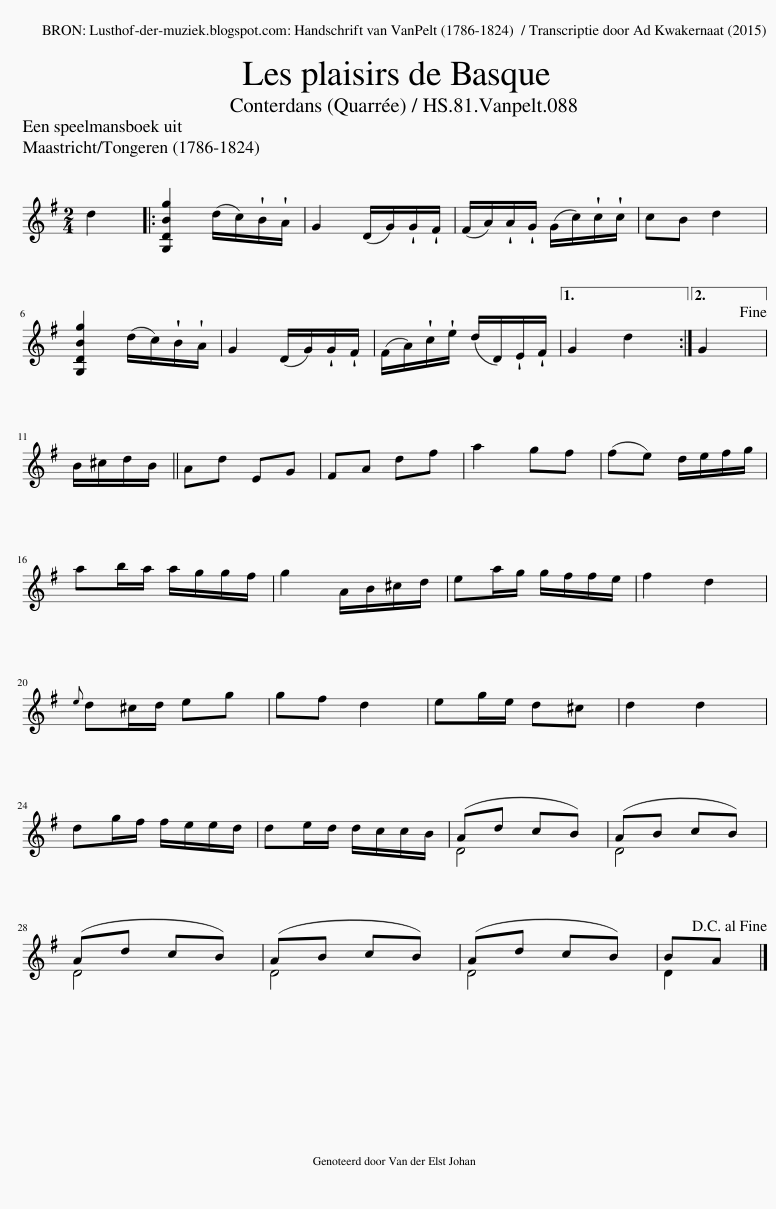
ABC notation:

X:1
%%score ( 1 2 )
L:1/8
Q:1/4=108
M:2/4
I:linebreak $
K:G
V:1 treble
V:2 treble
V:1
 d2 |: [G,DBg]2 (d/c/)!wedge!B/!wedge!A/ | G2 (D/G/)!wedge!G/!wedge!F/ | (F/A/)!wedge!A/!wedge!G/ (G/c/)!wedge!c/!wedge!c/ | cB d2 |$ %5
 [G,DBg]2 (d/c/)!wedge!B/!wedge!A/ | G2 (D/G/)!wedge!G/!wedge!F/ | (F/A/)!wedge!c/!wedge!e/ (d/D/)!wedge!E/!wedge!F/ |1 G2 d2 :|2 G2!fine! ||$ %10
 B/^c/d/B/ || Ad EG | FA df | a2 gf | (fe) d/e/f/g/ |$ %15
 ab/a/ a/g/g/f/ | g2 A/B/^c/d/ | ea/g/ g/f/f/e/ | f2 d2 |${e} d^c/d/ eg | %20
 gf d2 | eg/e/ d^c | d2 d2 |$ dg/f/ f/e/e/d/ | de/d/ d/c/c/B/ | %25
 (Ad cB) | (AB cB) |$ (Ad cB) | (AB cB) | (Ad cB) | %30
 BA!D.C.! |] %31
V:2
 x2 |: x4 | x4 | x4 | x4 |$ %5
 x4 | x4 | x4 |1 x4 :|2 x2 ||$ %10
 x2 || x4 | x4 | x4 | x4 |$ %15
 x4 | x4 | x4 | x4 |$ x4 | %20
 x4 | x4 | x4 |$ x4 | x4 | %25
 D4 | D4 |$ D4 | D4 | D4 | %30
 D2 |] %31
